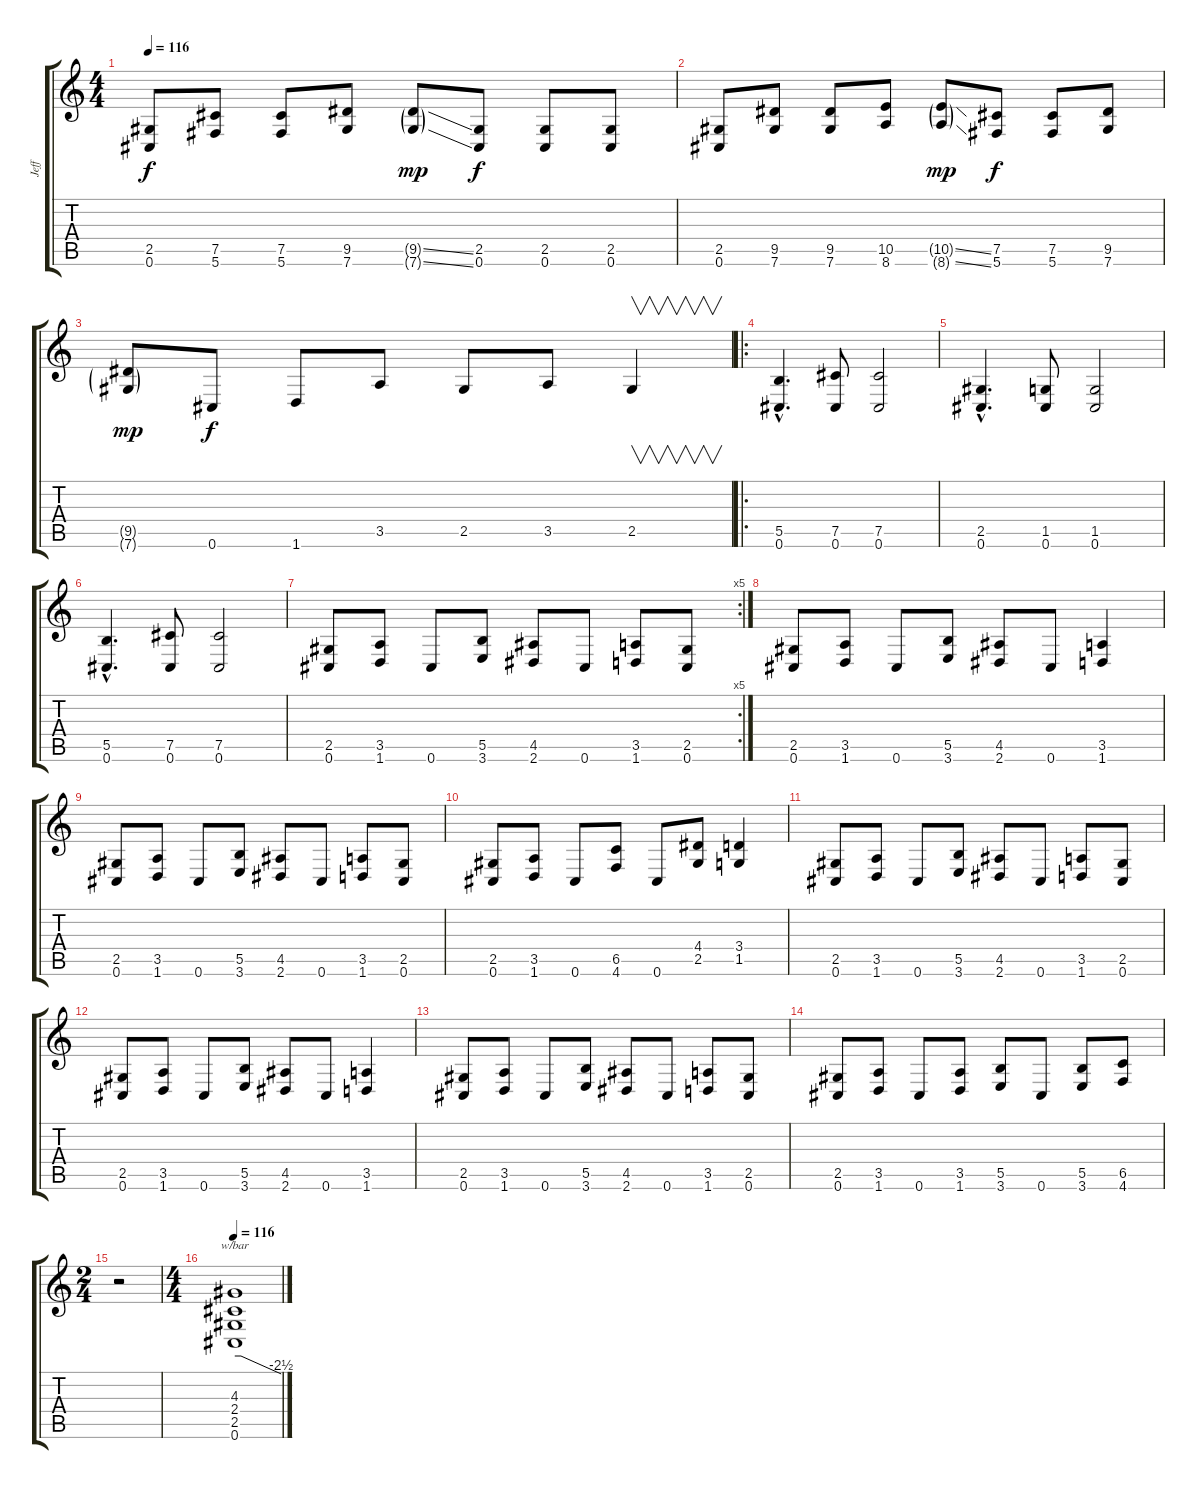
\track ("Jeff" "Jeff") {instrument distortionguitar}
\staff {score tabs}
\tuning (Db4 Ab3 E3 B2 Gb2 Db2) {hide}
\ts (4 4)
\tempo 116
\clef g2
\ks c
(2.5 0.6).8{dy f} (7.5 5.6).8 (7.5 5.6).8 (9.5 7.6).8 (9.5{ss g} 7.6{ss g}).8{dy mp} (2.5 0.6).8{dy f} (2.5 0.6).8 (2.5 0.6).8 |
(2.5 0.6).8 (9.5 7.6).8 (9.5 7.6).8 (10.5 8.6).8 (10.5{ss g} 8.6{ss g}).8{dy mp} (7.5 5.6).8{dy f} (7.5 5.6).8 (9.5 7.6).8 |
(9.5{g} 7.6{g}).8{dy mp} 0.6.8{dy f} 1.6.8 3.5.8 2.5.8 3.5.8 2.5.4{v} |
\ro
(5.5{hac} 0.6{hac}).4{d} (7.5 0.6).8 (7.5 0.6).2 |
(2.5{hac} 0.6{hac}).4{d} (1.5 0.6).8 (1.5 0.6).2 |
(5.5{hac} 0.6{hac}).4{d} (7.5 0.6).8 (7.5 0.6).2 |
\rc 5
(2.5 0.6).8 (3.5 1.6).8 0.6.8 (5.5 3.6).8 (4.5 2.6).8 0.6.8 (3.5 1.6).8 (2.5 0.6).8 |
(2.5 0.6).8 (3.5 1.6).8 0.6.8 (5.5 3.6).8 (4.5 2.6).8 0.6.8 (3.5 1.6).4 |
(2.5 0.6).8 (3.5 1.6).8 0.6.8 (5.5 3.6).8 (4.5 2.6).8 0.6.8 (3.5 1.6).8 (2.5 0.6).8 |
(2.5 0.6).8 (3.5 1.6).8 0.6.8 (6.5 4.6).8 0.6.8 (4.4 2.5).8 (3.4 1.5).4 |
(2.5 0.6).8 (3.5 1.6).8 0.6.8 (5.5 3.6).8 (4.5 2.6).8 0.6.8 (3.5 1.6).8 (2.5 0.6).8 |
(2.5 0.6).8 (3.5 1.6).8 0.6.8 (5.5 3.6).8 (4.5 2.6).8 0.6.8 (3.5 1.6).4 |
(2.5 0.6).8 (3.5 1.6).8 0.6.8 (5.5 3.6).8 (4.5 2.6).8 0.6.8 (3.5 1.6).8 (2.5 0.6).8 |
(2.5 0.6).8 (3.5 1.6).8 0.6.8 (3.5 1.6).8 (5.5 3.6).8 0.6.8 (5.5 3.6).8 (6.5 4.6).8 |
\ts (2 4)
r.2 |
\ts (4 4)
\tempo 116
(4.3 2.4 2.5 0.6).1{tbe (custom default 0 0 8 0 60 -10)}
